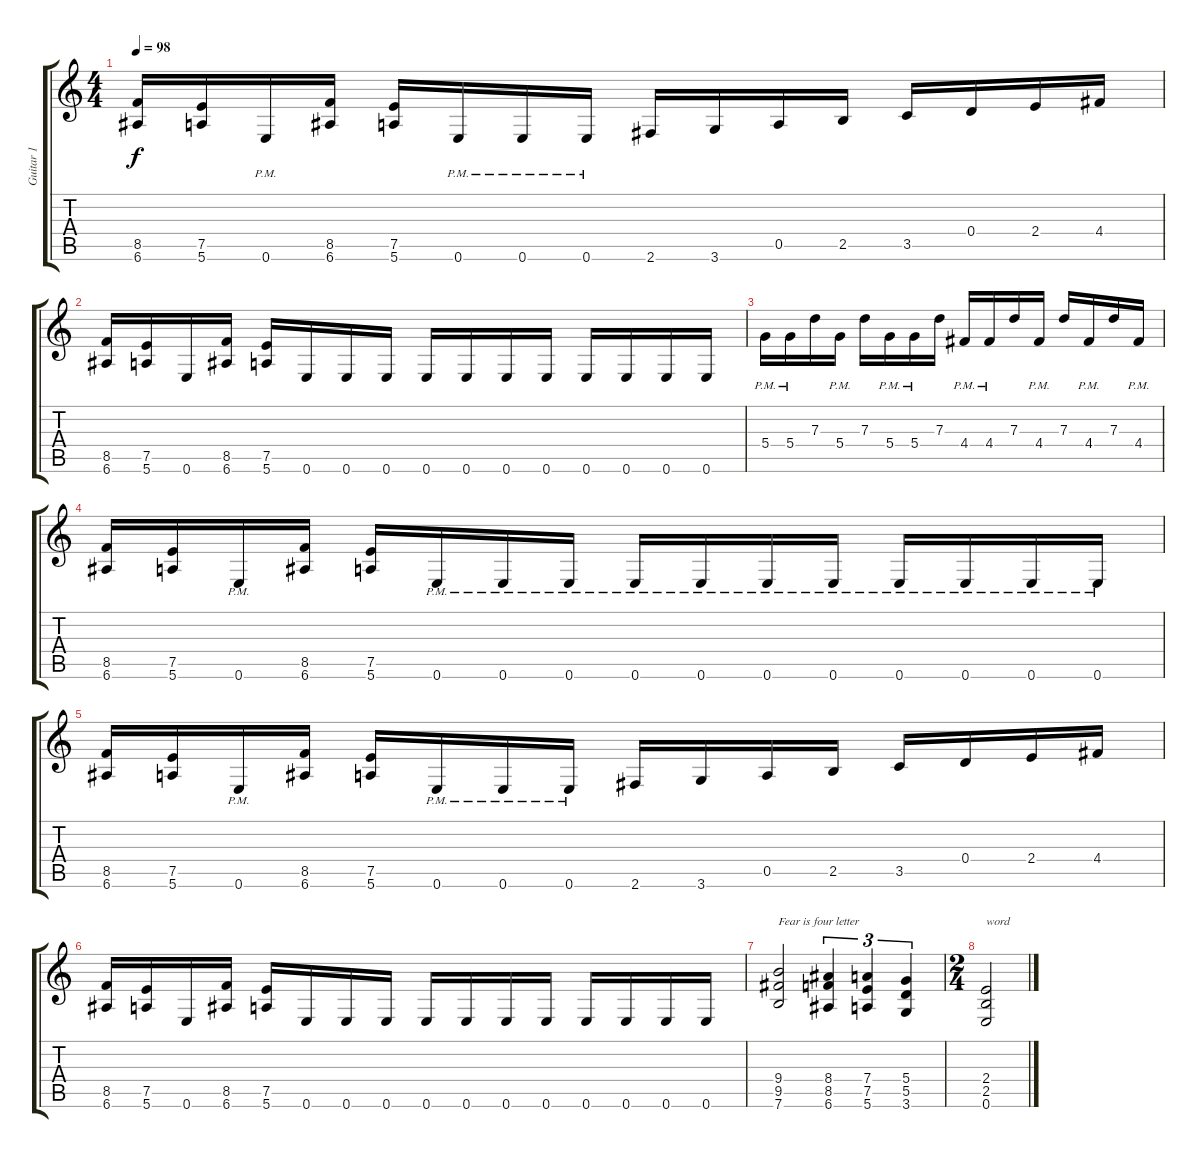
\track ("Guitar 1" "Guitar 1") {instrument distortionguitar}
\staff {score tabs}
\tuning (E4 B3 G3 D3 A2 E2) {hide}
\ts (4 4)
\tempo 98
\clef g2
\ks c
(8.5 6.6).16{dy f} (7.5 5.6).16 0.6{pm}.16 (8.5 6.6).16 (7.5 5.6).16 0.6{pm}.16 0.6{pm}.16 0.6{pm}.16 2.6.16 3.6.16 0.5.16 2.5.16 3.5.16 0.4.16 2.4.16 4.4.16 |
(8.5 6.6).16 (7.5 5.6).16 0.6.16 (8.5 6.6).16 (7.5 5.6).16 0.6.16 0.6.16 0.6.16 0.6.16 0.6.16 0.6.16 0.6.16 0.6.16 0.6.16 0.6.16 0.6.16 |
5.4{pm}.16 5.4{pm}.16 7.3.16 5.4{pm}.16 7.3.16 5.4{pm}.16 5.4{pm}.16 7.3.16 4.4{pm}.16 4.4{pm}.16 7.3.16 4.4{pm}.16 7.3.16 4.4{pm}.16 7.3.16 4.4{pm}.16 |
(8.5 6.6).16 (7.5 5.6).16 0.6{pm}.16 (8.5 6.6).16 (7.5 5.6).16 0.6{pm}.16 0.6{pm}.16 0.6{pm}.16 0.6{pm}.16 0.6{pm}.16 0.6{pm}.16 0.6{pm}.16 0.6{pm}.16 0.6{pm}.16 0.6{pm}.16 0.6{pm}.16 |
(8.5 6.6).16 (7.5 5.6).16 0.6{pm}.16 (8.5 6.6).16 (7.5 5.6).16 0.6{pm}.16 0.6{pm}.16 0.6{pm}.16 2.6.16 3.6.16 0.5.16 2.5.16 3.5.16 0.4.16 2.4.16 4.4.16 |
(8.5 6.6).16 (7.5 5.6).16 0.6.16 (8.5 6.6).16 (7.5 5.6).16 0.6.16 0.6.16 0.6.16 0.6.16 0.6.16 0.6.16 0.6.16 0.6.16 0.6.16 0.6.16 0.6.16 |
(9.4 9.5 7.6).2{txt "Fear is four letter"} (8.4 8.5 6.6).4{tu (3 2)} (7.4 7.5 5.6).4{tu (3 2)} (5.4 5.5 3.6).4{tu (3 2)} |
\ts (2 4)
(2.4 2.5 0.6).2{txt "word"}
